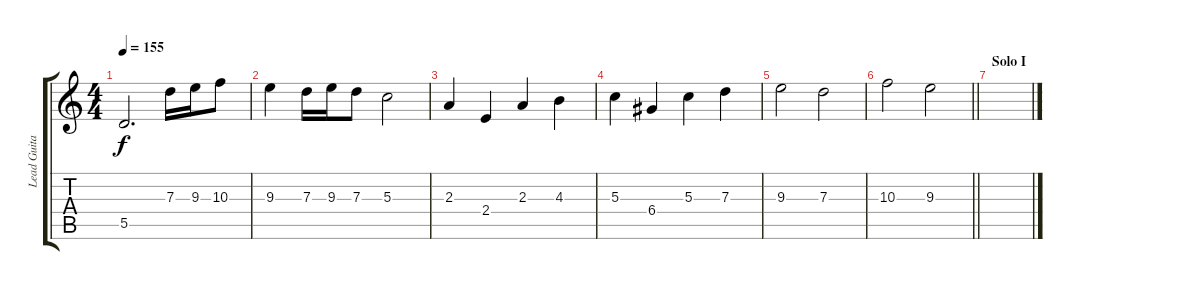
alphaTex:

\track ("Lead Guitar I" "Lead Guita") {instrument overdrivenguitar}
\staff {score tabs}
\tuning (E4 B3 G3 D3 A2 E2) {hide}
\ts (4 4)
\tempo 155
\clef g2
\ks c
5.5.2{d dy f} 7.3.16 9.3.16 10.3.8 |
9.3.4 7.3.16 9.3.16 7.3.8 5.3.2 |
2.3.4 2.4.4 2.3.4 4.3.4 |
5.3.4 6.4.4 5.3.4 7.3.4 |
9.3.2 7.3.2 |
\barLineRight lightlight
10.3.2 9.3.2 |
\section ("" "Solo I")
